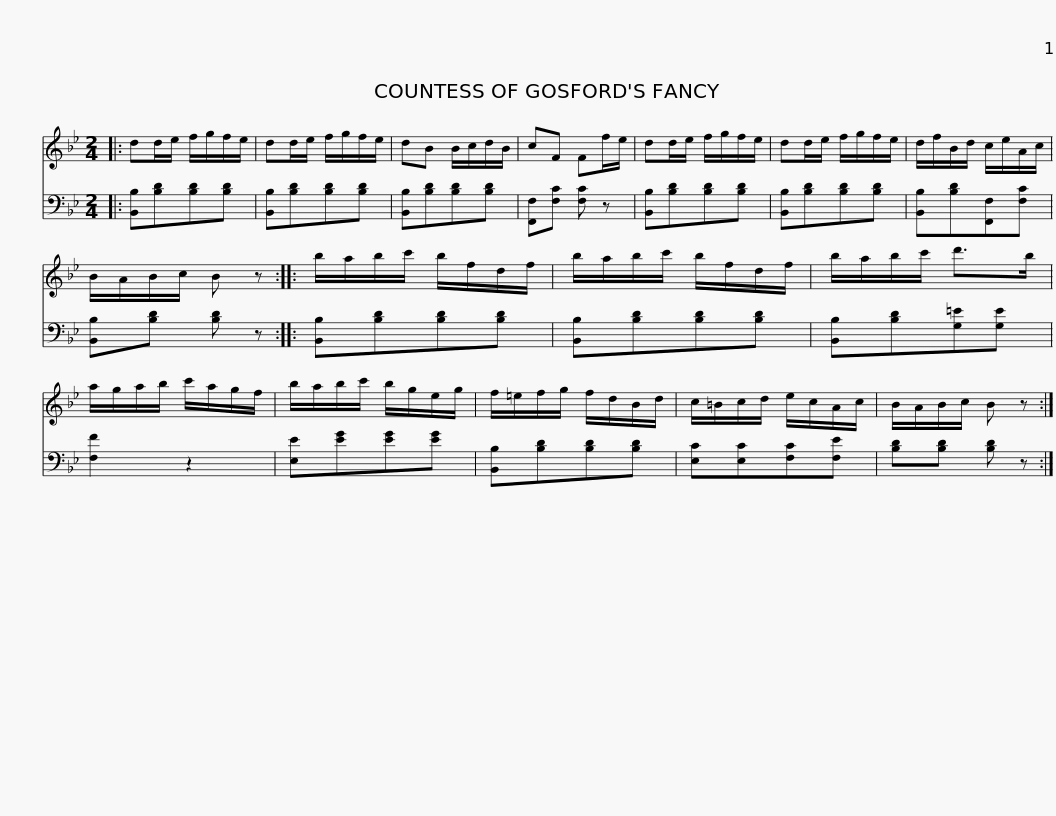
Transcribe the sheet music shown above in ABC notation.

X:1
%%score 1 2
L:1/8
M:2/4
I:linebreak $
K:Bb
V:1 treble
V:2 bass
V:1
|: dd/e/ f/g/f/e/ | dd/e/ f/g/f/e/ | dB B/c/d/B/ | cF Ff/e/ | dd/e/ f/g/f/e/ | %5
 dd/e/ f/g/f/e/ |$ d/f/B/d/ c/e/A/c/ | B/A/B/c/ B z :: b/a/b/c'/ b/f/d/f/ | b/a/b/c'/ b/f/d/f/ | %10
 b/a/b/c'/ d'>b |$ a/g/a/b/ c'/a/g/f/ | b/a/b/c'/ b/g/e/g/ | f/=e/f/g/ f/d/B/d/ | c/=B/c/d/ e/c/A/c/ | %15
 B/A/B/c/ B z :| %16
V:2
|: [B,,B,][B,D][B,D][B,D] | [B,,B,][B,D][B,D][B,D] | [B,,B,][B,D][B,D][B,D] | [F,,F,][F,C] [F,C] z | [B,,B,][B,D][B,D][B,D] | %5
 [B,,B,][B,D][B,D][B,D] |$ [B,,B,][B,D][F,,F,][F,C] | [B,,B,][B,D] [B,D] z :: [B,,B,][B,D][B,D][B,D] | [B,,B,][B,D][B,D][B,D] | %10
 [B,,B,][B,D][G,=E][G,E] |$ [F,F]2 z2 | [E,E][EG][EG][EG] | [B,,B,][B,D][B,D][B,D] | [E,C][E,C][F,C][F,E] | %15
 [B,D][B,D] [B,D] z :| %16
